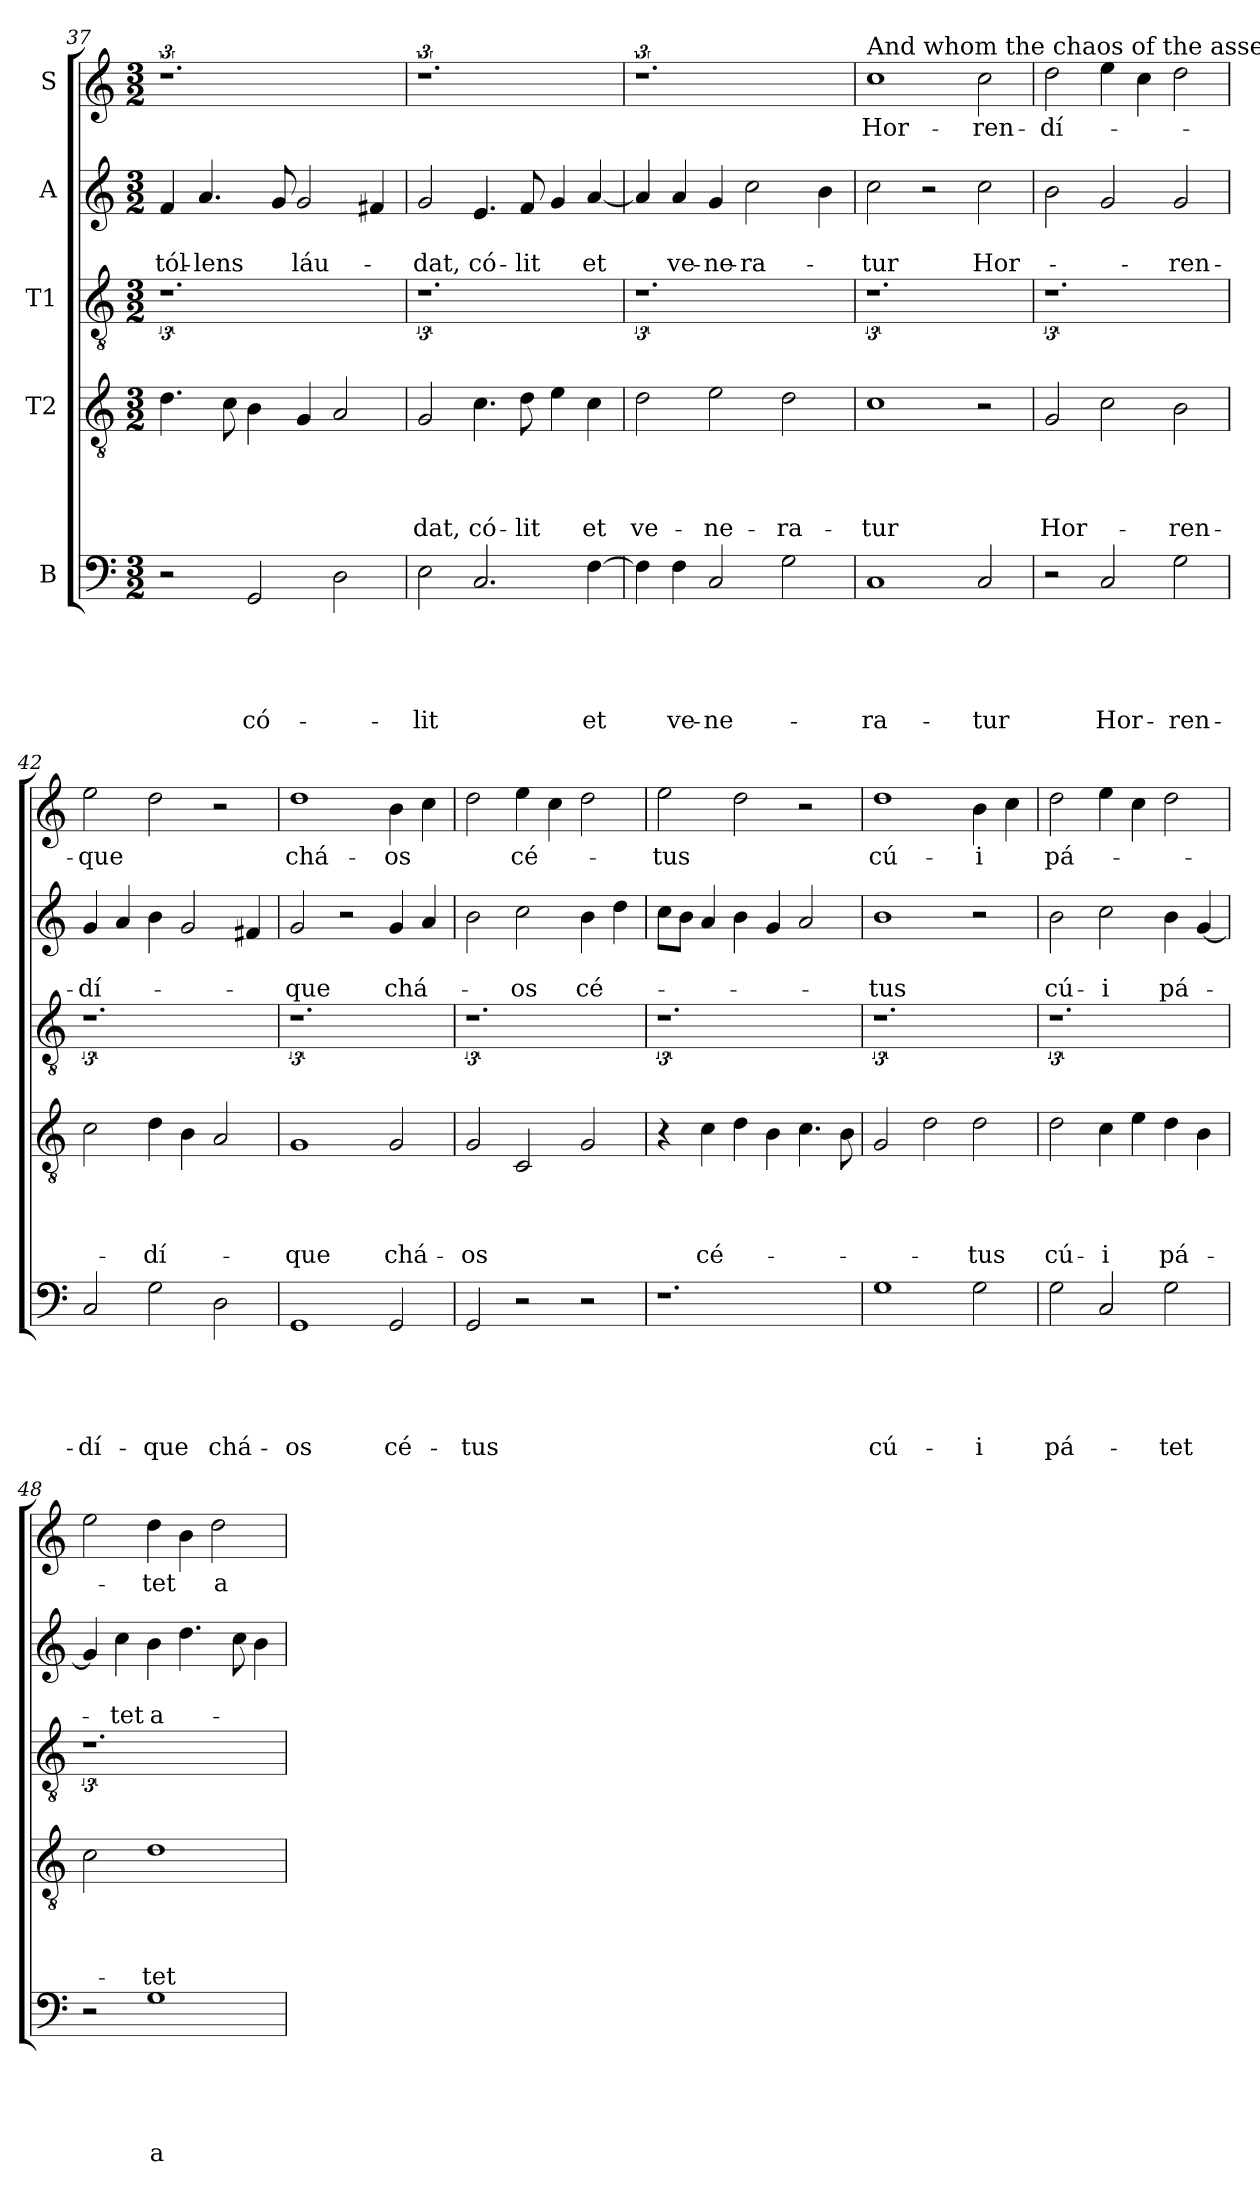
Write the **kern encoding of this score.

**kern	**text	**text	**text	**text	**text	**kern	**text	**text	**text	**text	**kern	**kern	**text	**text	**kern	**text
*part5	*part5	*part5	*part5	*part5	*part5	*part4	*part4	*part4	*part4	*part4	*part3	*part2	*part2	*part2	*part1	*part1
*staff5	*staff5	*staff5	*staff5	*staff5	*staff5	*staff4	*staff4	*staff4	*staff4	*staff4	*staff3	*staff2	*staff2	*staff2	*staff1	*staff1
*I"B	*	*	*	*	*	*I"T2	*	*	*	*	*I"T1	*I"A	*	*	*I"S	*
*clefF4	*	*	*	*	*	*clefGv2	*	*	*	*	*clefGv2	*clefG2	*	*	*clefG2	*
*k[]	*	*	*	*	*	*k[]	*	*	*	*	*k[]	*k[]	*	*	*k[]	*
*C:	*	*	*	*	*	*C:	*	*	*	*	*C:	*C:	*	*	*C:	*
*M3/2	*	*	*	*	*	*M3/2	*	*	*	*	*M3/2	*M3/2	*	*	*M3/2	*
*Xtuplet	*	*	*	*	*	*Xtuplet	*	*	*	*	*	*Xtuplet	*	*	*	*
=37	=37	=37	=37	=37	=37	=37	=37	=37	=37	=37	=37	=37	=37	=37	=37	=37
!	!	!	!	!	!	!	!	!	!	!	!	!	!	!LO:LY:b	!	!
3r	.	.	.	.	.	6.d\	.	.	.	.	3%2.r	6f/	.	-tól-	3%2.r	.
!	!	!	!	!	!	!	!	!	!	!	!	!	!	!LO:LY:b	!	!
.	.	.	.	.	.	.	.	.	.	.	.	6.a/	.	-lens	.	.
.	.	.	.	.	.	12c\	.	.	.	.	.	.	.	.	.	.
!	!	!	!	!	!LO:LY:b	!	!	!	!	!	!	!	!	!	!	!
3GG/	.	.	.	.	có-	6B\	.	.	.	.	.	.	.	.	.	.
.	.	.	.	.	.	.	.	.	.	.	.	12g/	.	.	.	.
!	!	!	!	!	!	!	!	!	!	!	!	!	!	!LO:LY:b	!	!
.	.	.	.	.	.	6G/	.	.	.	.	.	3g/	.	láu-	.	.
3D\	.	.	.	.	.	3A/	.	.	.	.	.	.	.	.	.	.
.	.	.	.	.	.	.	.	.	.	.	.	6f#i/	.	.	.	.
=38	=38	=38	=38	=38	=38	=38	=38	=38	=38	=38	=38	=38	=38	=38	=38	=38
!	!	!	!	!	!LO:LY:b	!	!	!	!	!LO:LY:b	!	!	!	!LO:LY:b	!	!
3E\	.	.	.	.	-lit	3G/	.	.	.	-dat,	3%2.r	3g/	.	-dat,	3%2.r	.
!	!	!	!	!	!	!	!	!	!	!LO:LY:b	!	!	!	!LO:LY:b	!	!
3.C/	.	.	.	.	.	6.c\	.	.	.	có-	.	6.e/	.	có-	.	.
!	!	!	!	!	!	!	!	!	!	!LO:LY:b	!	!	!	!LO:LY:b	!	!
.	.	.	.	.	.	12d\	.	.	.	-lit	.	12f/	.	-lit	.	.
.	.	.	.	.	.	6e\	.	.	.	.	.	6g/	.	.	.	.
!	!	!	!	!	!LO:LY:b	!	!	!	!	!LO:LY:b	!	!	!	!LO:LY:b	!	!
[6F\	.	.	.	.	et	6c\	.	.	.	et	.	[6a/	.	et	.	.
=39	=39	=39	=39	=39	=39	=39	=39	=39	=39	=39	=39	=39	=39	=39	=39	=39
!	!	!	!	!	!	!	!	!	!	!LO:LY:b	!	!	!	!	!	!
6F\]	.	.	.	.	.	3d\	.	.	.	ve-	3%2.r	6a/]	.	.	3%2.r	.
!	!	!	!	!	!LO:LY:b	!	!	!	!	!	!	!	!	!LO:LY:b	!	!
6F\	.	.	.	.	ve-	.	.	.	.	.	.	6a/	.	ve-	.	.
!	!	!	!	!	!LO:LY:b	!	!	!	!	!LO:LY:b	!	!	!	!LO:LY:b	!	!
3C/	.	.	.	.	-ne-	3e\	.	.	.	-ne-	.	6g/	.	-ne-	.	.
!	!	!	!	!	!	!	!	!	!	!	!	!	!	!LO:LY:b	!	!
.	.	.	.	.	.	.	.	.	.	.	.	3cc\	.	-ra-	.	.
!	!	!	!	!	!	!	!	!	!	!LO:LY:b	!	!	!	!	!	!
3G\	.	.	.	.	.	3d\	.	.	.	-ra-	.	.	.	.	.	.
.	.	.	.	.	.	.	.	.	.	.	.	6b\	.	.	.	.
=40	=40	=40	=40	=40	=40	=40	=40	=40	=40	=40	=40	=40	=40	=40	=40	=40
!	!	!	!	!	!LO:LY:b	!	!	!	!	!LO:LY:b	!	!	!	!LO:LY:b	!	!
*	*	*	*	*	*	*	*	*	*	*	*	*	*	*	*Xtuplet	*
!	!	!	!	!	!	!	!	!	!	!	!	!	!	!	!LO:TX:a:t=And whom the chaos of the assembly of the dread Avernus obeys,	!
!	!	!	!	!	!	!	!	!	!	!	!	!	!	!	!	!LO:LY:b
3%2C	.	.	.	.	-ra-	3%2c	.	.	.	-tur	3%2.r	3cc\	.	-tur	3%2cc	Hor-
.	.	.	.	.	.	.	.	.	.	.	.	3r	.	.	.	.
!	!	!	!	!	!LO:LY:b	!	!	!	!	!	!	!	!	!LO:LY:b	!	!LO:LY:b
3C/	.	.	.	.	-tur	3r	.	.	.	.	.	3cc\	.	Hor-	3cc\	-ren-
!!LO:PB:g=z
=41	=41	=41	=41	=41	=41	=41	=41	=41	=41	=41	=41	=41	=41	=41	=41	=41
!	!	!	!	!	!	!	!	!	!	!LO:LY:b	!	!	!	!	!	!LO:LY:b
3r	.	.	.	.	.	3G/	.	.	.	Hor-	3%2.r	3b\	.	.	3dd\	-dí-
!	!	!	!	!	!LO:LY:b	!	!	!	!	!	!	!	!	!	!	!
3C/	.	.	.	.	Hor-	3c\	.	.	.	.	.	3g/	.	.	6ee\	.
.	.	.	.	.	.	.	.	.	.	.	.	.	.	.	6cc\	.
!	!	!	!	!	!LO:LY:b	!	!	!	!	!LO:LY:b	!	!	!	!LO:LY:b	!	!
3G\	.	.	.	.	-ren-	3B\	.	.	.	-ren-	.	3g/	.	-ren-	3dd\	.
=42	=42	=42	=42	=42	=42	=42	=42	=42	=42	=42	=42	=42	=42	=42	=42	=42
!	!	!	!	!	!LO:LY:b	!	!	!	!	!	!	!	!	!LO:LY:b	!	!LO:LY:b
3C/	.	.	.	.	-dí-	3c\	.	.	.	.	3%2.r	6g/	.	-dí-	3ee\	-que
.	.	.	.	.	.	.	.	.	.	.	.	6a/	.	.	.	.
!	!	!	!	!	!LO:LY:b	!	!	!	!	!LO:LY:b	!	!	!	!	!	!
3G\	.	.	.	.	-que	6d\	.	.	.	-dí-	.	6b\	.	.	3dd\	.
.	.	.	.	.	.	6B\	.	.	.	.	.	3g/	.	.	.	.
!	!	!	!	!	!LO:LY:b	!	!	!	!	!	!	!	!	!	!	!
3D\	.	.	.	.	chá-	3A/	.	.	.	.	.	.	.	.	3r	.
.	.	.	.	.	.	.	.	.	.	.	.	6f#i/	.	.	.	.
=43	=43	=43	=43	=43	=43	=43	=43	=43	=43	=43	=43	=43	=43	=43	=43	=43
!	!	!	!	!	!LO:LY:b	!	!	!	!	!LO:LY:b	!	!	!	!LO:LY:b	!	!LO:LY:b
3%2GG	.	.	.	.	-os	3%2G	.	.	.	-que	3%2.r	3g/	.	-que	3%2dd	chá-
.	.	.	.	.	.	.	.	.	.	.	.	3r	.	.	.	.
!	!	!	!	!	!LO:LY:b	!	!	!	!	!LO:LY:b	!	!	!	!LO:LY:b	!	!LO:LY:b
3GG/	.	.	.	.	cé-	3G/	.	.	.	chá-	.	6g/	.	chá-	6b\	-os
.	.	.	.	.	.	.	.	.	.	.	.	6a/	.	.	6cc\	.
=44	=44	=44	=44	=44	=44	=44	=44	=44	=44	=44	=44	=44	=44	=44	=44	=44
!	!	!	!	!	!LO:LY:b	!	!	!	!	!LO:LY:b	!	!	!	!	!	!
3GG/	.	.	.	.	-tus	3G/	.	.	.	-os	3%2.r	3b\	.	.	3dd\	.
!	!	!	!	!	!	!	!	!	!	!	!	!	!	!LO:LY:b	!	!LO:LY:b
3r	.	.	.	.	.	3C/	.	.	.	.	.	3cc\	.	-os	6ee\	cé-
.	.	.	.	.	.	.	.	.	.	.	.	.	.	.	6cc\	.
!	!	!	!	!	!	!	!	!	!	!	!	!	!	!LO:LY:b	!	!
3r	.	.	.	.	.	3G/	.	.	.	.	.	6b\	.	cé-	3dd\	.
.	.	.	.	.	.	.	.	.	.	.	.	6dd\	.	.	.	.
=45	=45	=45	=45	=45	=45	=45	=45	=45	=45	=45	=45	=45	=45	=45	=45	=45
!	!	!	!	!	!	!	!	!	!	!	!	!	!	!	!	!LO:LY:b
3%2.r	.	.	.	.	.	6r	.	.	.	.	3%2.r	12cc\L	.	.	3ee\	-tus
.	.	.	.	.	.	.	.	.	.	.	.	12b\J	.	.	.	.
!	!	!	!	!	!	!	!	!	!	!LO:LY:b	!	!	!	!	!	!
.	.	.	.	.	.	6c\	.	.	.	cé-	.	6a/	.	.	.	.
.	.	.	.	.	.	6d\	.	.	.	.	.	6b\	.	.	3dd\	.
.	.	.	.	.	.	6B\	.	.	.	.	.	6g/	.	.	.	.
.	.	.	.	.	.	6.c\	.	.	.	.	.	3a/	.	.	3r	.
.	.	.	.	.	.	12B\	.	.	.	.	.	.	.	.	.	.
=46	=46	=46	=46	=46	=46	=46	=46	=46	=46	=46	=46	=46	=46	=46	=46	=46
!	!	!	!	!	!LO:LY:b	!	!	!	!	!	!	!	!	!LO:LY:b	!	!LO:LY:b
3%2G	.	.	.	.	cú-	3G/	.	.	.	.	3%2.r	3%2b	.	-tus	3%2dd	cú-
.	.	.	.	.	.	3d\	.	.	.	.	.	.	.	.	.	.
!	!	!	!	!	!LO:LY:b	!	!	!	!	!LO:LY:b	!	!	!	!	!	!LO:LY:b
3G\	.	.	.	.	-i	3d\	.	.	.	-tus	.	3r	.	.	6b\	-i
.	.	.	.	.	.	.	.	.	.	.	.	.	.	.	6cc\	.
!!LO:LB:g=z
=47	=47	=47	=47	=47	=47	=47	=47	=47	=47	=47	=47	=47	=47	=47	=47	=47
!	!	!	!	!	!LO:LY:b	!	!	!	!	!LO:LY:b	!	!	!	!LO:LY:b	!	!LO:LY:b
3G\	.	.	.	.	pá-	3d\	.	.	.	cú-	3%2.r	3b\	.	cú-	3dd\	pá-
!	!	!	!	!	!	!	!	!	!	!LO:LY:b	!	!	!	!LO:LY:b	!	!
3C/	.	.	.	.	.	6c\	.	.	.	-i	.	3cc\	.	-i	6ee\	.
.	.	.	.	.	.	6e\	.	.	.	.	.	.	.	.	6cc\	.
!	!	!	!	!	!LO:LY:b	!	!	!	!	!LO:LY:b	!	!	!	!LO:LY:b	!	!
3G\	.	.	.	.	-tet	6d\	.	.	.	pá-	.	6b\	.	pá-	3dd\	.
.	.	.	.	.	.	6B\	.	.	.	.	.	[6g/	.	.	.	.
=48	=48	=48	=48	=48	=48	=48	=48	=48	=48	=48	=48	=48	=48	=48	=48	=48
3r	.	.	.	.	.	3c\	.	.	.	.	3%2.r	6g/]	.	.	3ee\	.
!	!	!	!	!	!	!	!	!	!	!	!	!	!	!LO:LY:b	!	!
.	.	.	.	.	.	.	.	.	.	.	.	6cc\	.	-tet	.	.
!	!	!	!	!	!LO:LY:b	!	!	!	!	!LO:LY:b	!	!	!	!LO:LY:b	!	!LO:LY:b
3%2G	.	.	.	.	a-	3%2d	.	.	.	-tet	.	6b\	.	a-	6dd\	-tet
.	.	.	.	.	.	.	.	.	.	.	.	6.dd\	.	.	6b\	.
!	!	!	!	!	!	!	!	!	!	!	!	!	!	!	!	!LO:LY:b
.	.	.	.	.	.	.	.	.	.	.	.	.	.	.	3dd\	a-
.	.	.	.	.	.	.	.	.	.	.	.	12cc\	.	.	.	.
.	.	.	.	.	.	.	.	.	.	.	.	6b\	.	.	.	.
=	=	=	=	=	=	=	=	=	=	=	=	=	=	=	=	=
*-	*-	*-	*-	*-	*-	*-	*-	*-	*-	*-	*-	*-	*-	*-	*-	*-
